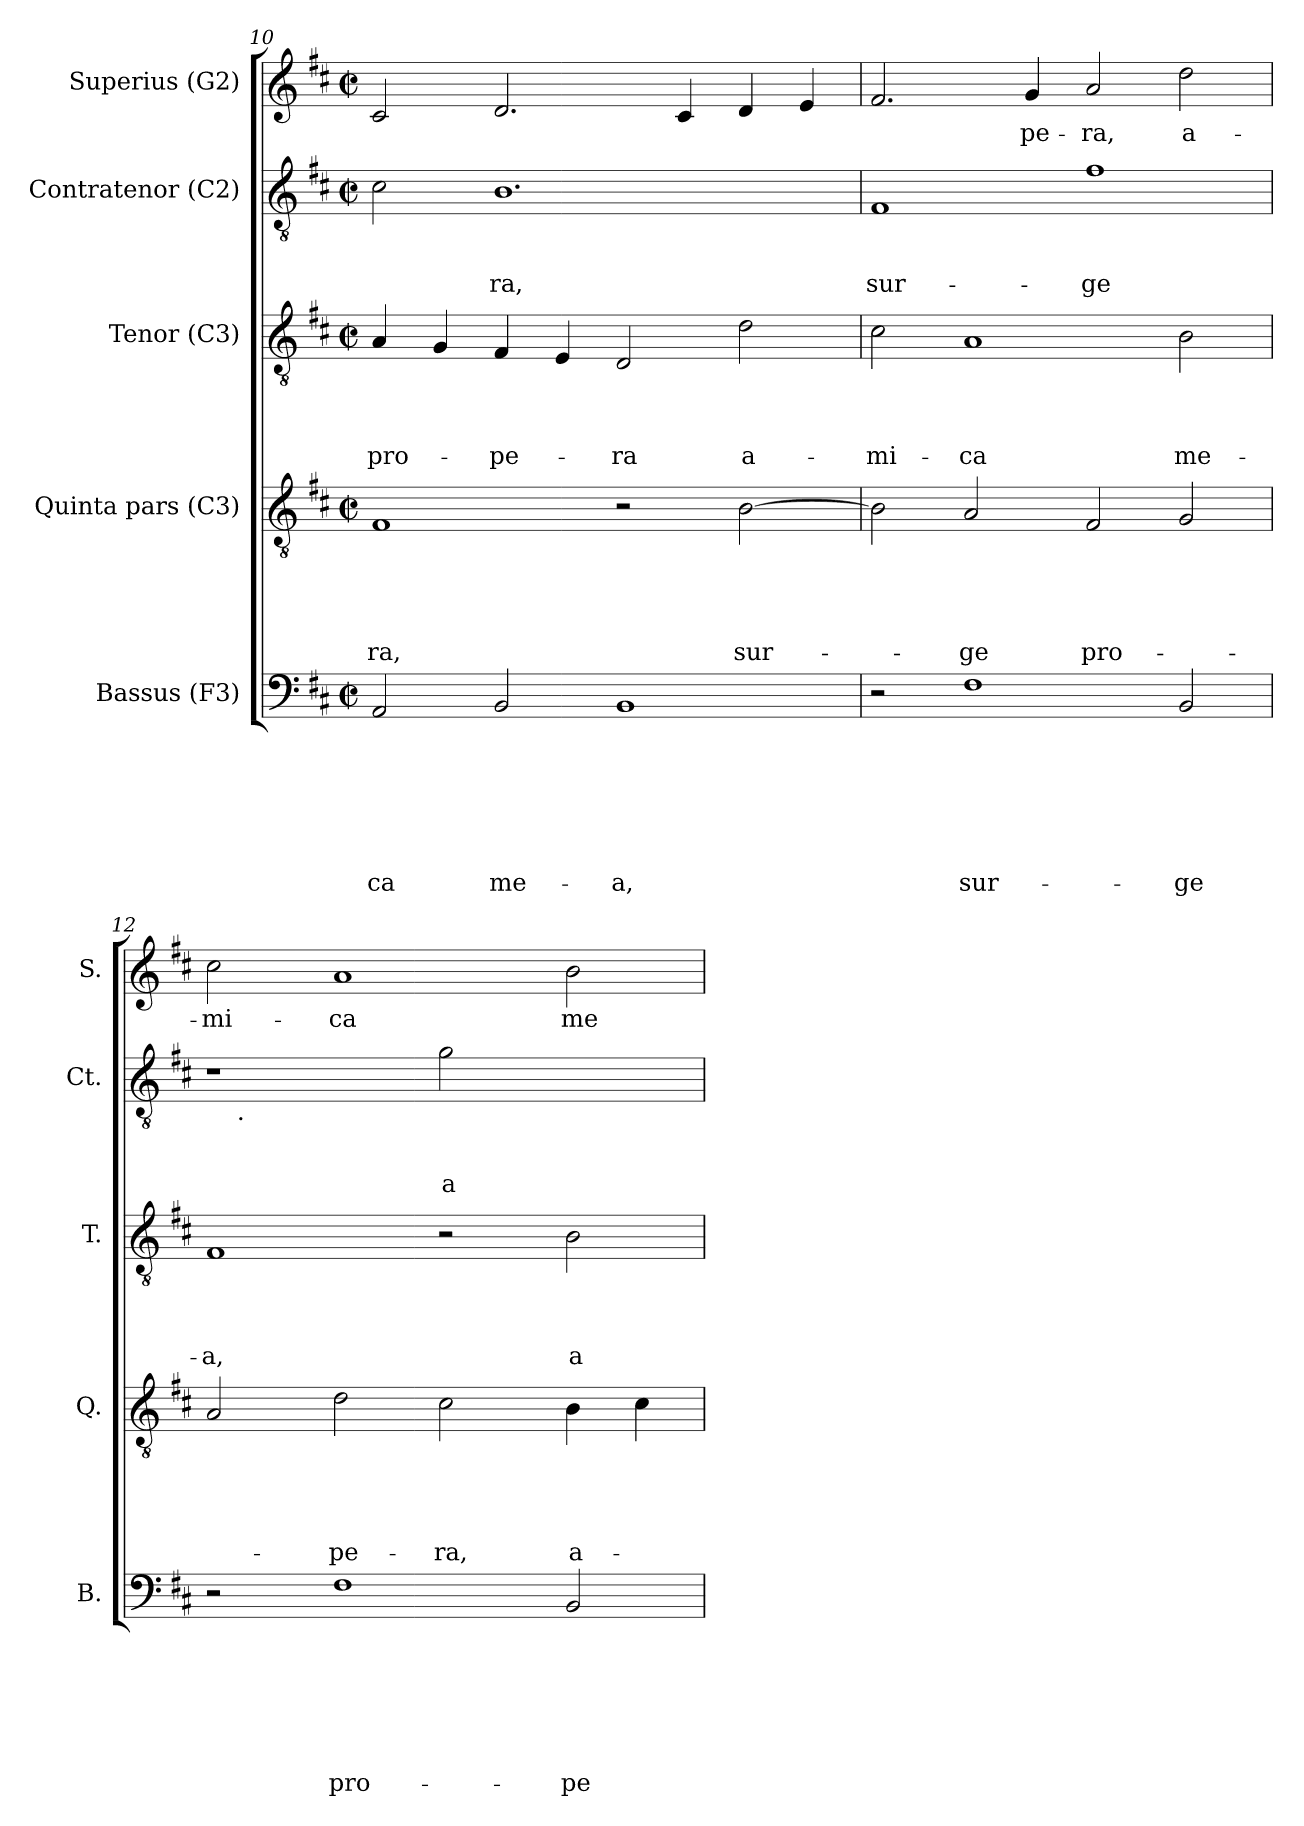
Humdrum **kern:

**kern	**text	**text	**text	**text	**text	**text	**text	**kern	**text	**text	**text	**text	**text	**kern	**text	**text	**text	**text	**kern	**text	**text	**text	**kern	**text
*part5	*part5	*part5	*part5	*part5	*part5	*part5	*part5	*part4	*part4	*part4	*part4	*part4	*part4	*part3	*part3	*part3	*part3	*part3	*part2	*part2	*part2	*part2	*part1	*part1
*staff5	*staff5	*staff5	*staff5	*staff5	*staff5	*staff5	*staff5	*staff4	*staff4	*staff4	*staff4	*staff4	*staff4	*staff3	*staff3	*staff3	*staff3	*staff3	*staff2	*staff2	*staff2	*staff2	*staff1	*staff1
*I"Bassus (F3)	*	*	*	*	*	*	*	*I"Quinta pars (C3)	*	*	*	*	*	*I"Tenor (C3)	*	*	*	*	*I"Contratenor (C2)	*	*	*	*I"Superius (G2)	*
*I'B.	*	*	*	*	*	*	*	*I'Q.	*	*	*	*	*	*I'T.	*	*	*	*	*I'Ct.	*	*	*	*I'S.	*
!!LO:LB:g=z
*clefF4	*	*	*	*	*	*	*	*clefGv2	*	*	*	*	*	*clefGv2	*	*	*	*	*clefGv2	*	*	*	*clefG2	*
*k[f#c#]	*	*	*	*	*	*	*	*k[f#c#]	*	*	*	*	*	*k[f#c#]	*	*	*	*	*k[f#c#]	*	*	*	*k[f#c#]	*
*D:	*	*	*	*	*	*	*	*D:	*	*	*	*	*	*D:	*	*	*	*	*D:	*	*	*	*D:	*
*M2/2	*	*	*	*	*	*	*	*M2/2	*	*	*	*	*	*M2/2	*	*	*	*	*M2/2	*	*	*	*M2/2	*
*met(c|)	*	*	*	*	*	*	*	*met(c|)	*	*	*	*	*	*met(c|)	*	*	*	*	*met(c|)	*	*	*	*met(c|)	*
=10	=10	=10	=10	=10	=10	=10	=10	=10	=10	=10	=10	=10	=10	=10	=10	=10	=10	=10	=10	=10	=10	=10	=10	=10
!	!	!	!	!	!	!	!LO:LY:b	!	!	!	!	!	!LO:LY:b	!	!	!	!	!LO:LY:b	!	!	!	!	!	!
2AA/	.	.	.	.	.	.	-ca	1F#	.	.	.	.	-ra,	4A/	.	.	.	pro-	2c#\	.	.	.	2c#/	.
.	.	.	.	.	.	.	.	.	.	.	.	.	.	4G/	.	.	.	.	.	.	.	.	.	.
!	!	!	!	!	!	!	!LO:LY:b	!	!	!	!	!	!	!	!	!	!	!LO:LY:b	!	!	!	!LO:LY:b	!	!
2BB/	.	.	.	.	.	.	me-	.	.	.	.	.	.	4F#/	.	.	.	-pe-	1.B	.	.	-ra,	2.d/	.
.	.	.	.	.	.	.	.	.	.	.	.	.	.	4E/	.	.	.	.	.	.	.	.	.	.
!	!	!	!	!	!	!	!LO:LY:b	!	!	!	!	!	!	!	!	!	!	!LO:LY:b	!	!	!	!	!	!
1BB	.	.	.	.	.	.	-a,	2r	.	.	.	.	.	2D/	.	.	.	-ra	.	.	.	.	.	.
.	.	.	.	.	.	.	.	.	.	.	.	.	.	.	.	.	.	.	.	.	.	.	4c#/	.
!	!	!	!	!	!	!	!	!	!	!	!	!	!LO:LY:b	!	!	!	!	!LO:LY:b	!	!	!	!	!	!
.	.	.	.	.	.	.	.	[>2B\	.	.	.	.	sur-	2d\	.	.	.	a-	.	.	.	.	4d/	.
.	.	.	.	.	.	.	.	.	.	.	.	.	.	.	.	.	.	.	.	.	.	.	4e/	.
=11	=11	=11	=11	=11	=11	=11	=11	=11	=11	=11	=11	=11	=11	=11	=11	=11	=11	=11	=11	=11	=11	=11	=11	=11
!	!	!	!	!	!	!	!	!	!	!	!	!	!	!	!	!	!	!LO:LY:b	!	!	!	!LO:LY:b	!	!
2r	.	.	.	.	.	.	.	2B\]	.	.	.	.	.	2c#\	.	.	.	-mi-	1F#	.	.	sur-	2.f#/	.
!	!	!	!	!	!	!	!LO:LY:b	!	!	!	!	!	!LO:LY:b	!	!	!	!	!LO:LY:b	!	!	!	!	!	!
1F#	.	.	.	.	.	.	sur-	2A/	.	.	.	.	-ge	1A	.	.	.	-ca	.	.	.	.	.	.
!	!	!	!	!	!	!	!	!	!	!	!	!	!	!	!	!	!	!	!	!	!	!	!	!LO:LY:b
.	.	.	.	.	.	.	.	.	.	.	.	.	.	.	.	.	.	.	.	.	.	.	4g/	-pe-
!	!	!	!	!	!	!	!	!	!	!	!	!	!LO:LY:b	!	!	!	!	!	!	!	!	!LO:LY:b	!	!LO:LY:b
.	.	.	.	.	.	.	.	2F#/	.	.	.	.	pro-	.	.	.	.	.	1f#	.	.	-ge	2a/	-ra,
!	!	!	!	!	!	!	!LO:LY:b	!	!	!	!	!	!	!	!	!	!	!LO:LY:b	!	!	!	!	!	!LO:LY:b
2BB/	.	.	.	.	.	.	-ge	2G/	.	.	.	.	.	2B\	.	.	.	me-	.	.	.	.	2dd\	a-
=12	=12	=12	=12	=12	=12	=12	=12	=12	=12	=12	=12	=12	=12	=12	=12	=12	=12	=12	=12	=12	=12	=12	=12	=12
!	!	!	!	!	!	!	!	!	!	!	!	!	!	!	!	!	!	!LO:LY:b	!	!	!	!	!	!LO:LY:b
*	*	*	*	*	*	*	*	*	*	*	*	*	*	*	*	*	*	*	*^	*	*	*	*	*
2r	.	.	.	.	.	.	.	2A/	.	.	.	.	.	1F#	.	.	.	-a,	1r	16ryy	.	.	.	2cc#\	-mi-
!	!	!	!	!	!	!	!	!	!	!	!	!	!	!	!	!	!	!	!	!LO:TX:b:t=.	!	!	!	!	!
.	.	.	.	.	.	.	.	.	.	.	.	.	.	.	.	.	.	.	.	1ryy	.	.	.	.	.
!	!	!	!	!	!	!	!LO:LY:b	!	!	!	!	!	!LO:LY:b	!	!	!	!	!	!	!	!	!	!	!	!LO:LY:b
1F#	.	.	.	.	.	.	pro-	2d\	.	.	.	.	-pe-	.	.	.	.	.	.	.	.	.	.	1a	-ca
!	!	!	!	!	!	!	!	!	!	!	!	!	!LO:LY:b	!	!	!	!	!	!	!	!	!	!LO:LY:b	!	!
.	.	.	.	.	.	.	.	2c#\	.	.	.	.	-ra,	2r	.	.	.	.	2g\	.	.	.	a-	.	.
.	.	.	.	.	.	.	.	.	.	.	.	.	.	.	.	.	.	.	.	2...ryy	.	.	.	.	.
!	!	!	!	!	!	!	!LO:LY:b	!	!	!	!	!	!LO:LY:b	!	!	!	!	!LO:LY:b	!	!	!	!	!	!	!LO:LY:b
2BB/	.	.	.	.	.	.	-pe-	4B\	.	.	.	.	a-	2B\	.	.	.	a-	2ryy	.	.	.	.	2b\	me-
.	.	.	.	.	.	.	.	4c#\	.	.	.	.	.	.	.	.	.	.	.	.	.	.	.	.	.
*	*	*	*	*	*	*	*	*	*	*	*	*	*	*	*	*	*	*	*v	*v	*	*	*	*	*
=	=	=	=	=	=	=	=	=	=	=	=	=	=	=	=	=	=	=	=	=	=	=	=	=
*-	*-	*-	*-	*-	*-	*-	*-	*-	*-	*-	*-	*-	*-	*-	*-	*-	*-	*-	*-	*-	*-	*-	*-	*-
